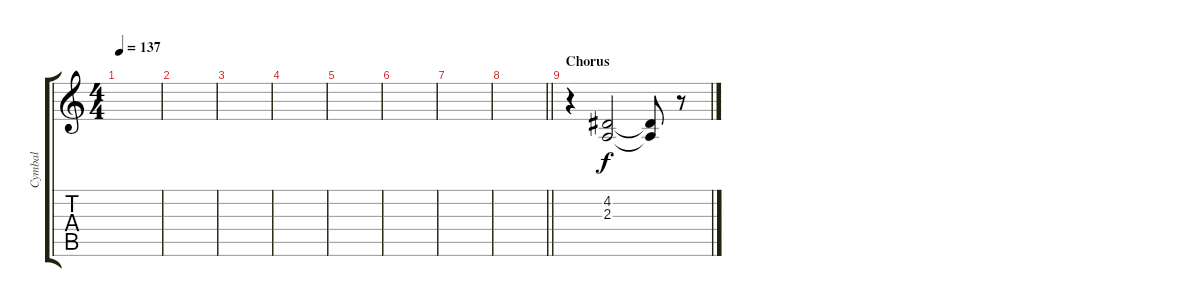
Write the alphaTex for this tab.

\track ("Cymbal" "Cymbal") {instrument reversecymbal}
\staff {score tabs}
\tuning (E4 B3 G3 D3 A2 E2) {hide}
\ts (4 4)
\tempo 137
\clef g2
\ks c
|
|
|
|
|
|
|
\barLineRight lightlight
|
\section ("" "Chorus")
r.4 (4.2 2.3).2 (4.2{t} 2.3{t}).8{dy f} r.8
